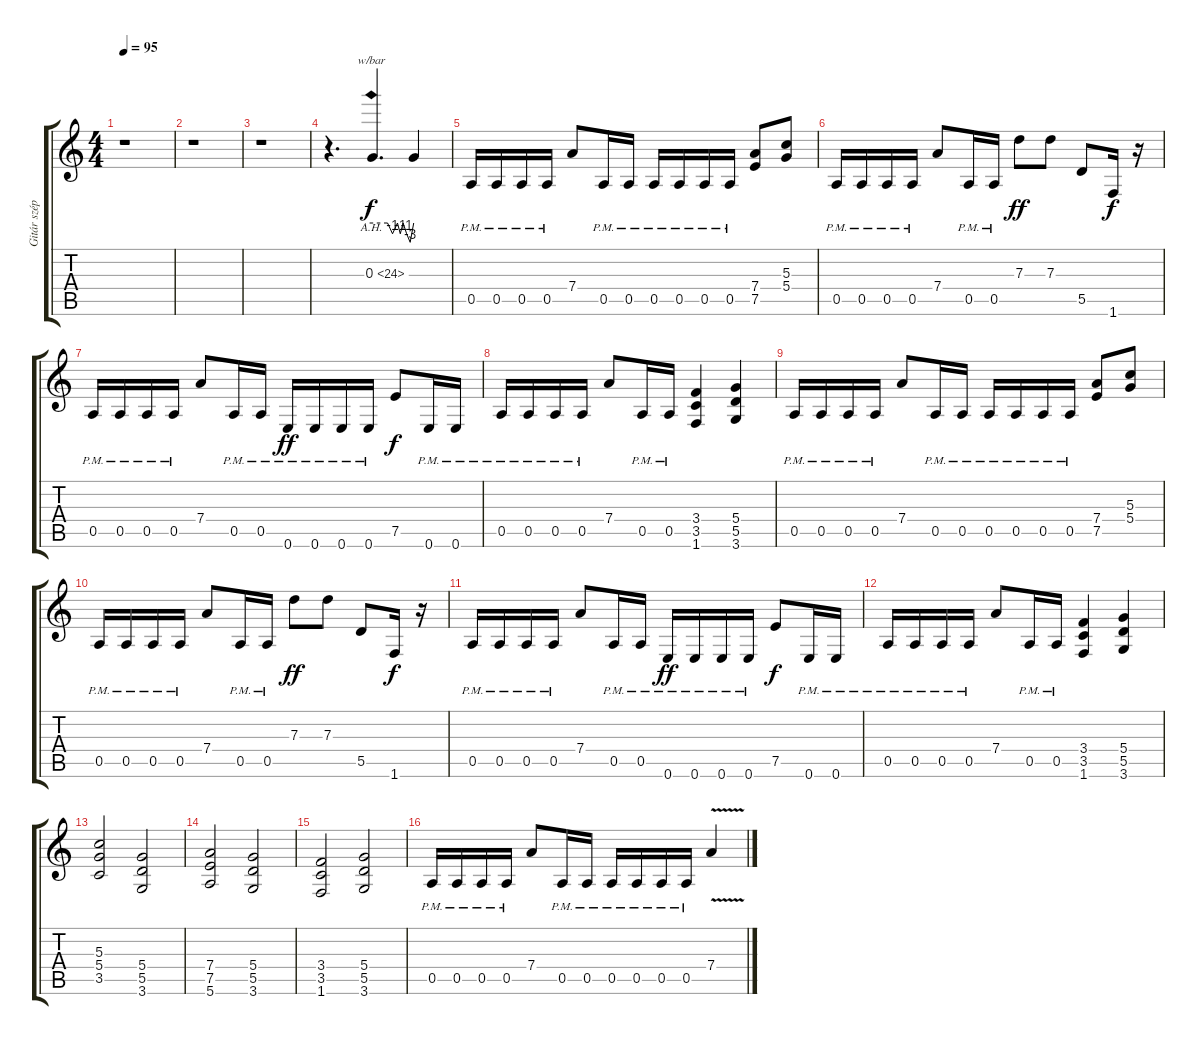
\track ("Gitár szépítés" "Gitár szép") {instrument distortionguitar}
\staff {score tabs}
\tuning (E4 B3 G3 D3 A2 E2) {hide}
\ts (4 4)
\tempo 95
\clef g2
\ks c
r.1{dy f} |
r.1 |
r.1 |
r.4{d} 0.3{ah 24}.4{d tbe (custom default 0 0 23 0 30 -4 37 0 41 -4 45 0 50 -4 55 -12 60 0)} 0.3{t}.4 |
0.5{pm}.16 0.5{pm}.16 0.5{pm}.16 0.5{pm}.16 7.4.8 0.5{pm}.16 0.5{pm}.16 0.5{pm}.16 0.5{pm}.16 0.5{pm}.16 0.5{pm}.16 (7.4 7.5).8 (5.3 5.4).8 |
0.5{pm}.16 0.5{pm}.16 0.5{pm}.16 0.5{pm}.16 7.4.8 0.5{pm}.16 0.5{pm}.16 7.3.8{dy ff} 7.3.8 5.5.8 1.6.16{dy f} r.16 |
0.5{pm}.16 0.5{pm}.16 0.5{pm}.16 0.5{pm}.16 7.4.8 0.5{pm}.16 0.5{pm}.16 0.6{pm}.16{dy ff} 0.6{pm}.16 0.6{pm}.16 0.6{pm}.16 7.5.8{dy f} 0.6{pm}.16 0.6{pm}.16 |
0.5{pm}.16 0.5{pm}.16 0.5{pm}.16 0.5{pm}.16 7.4.8 0.5{pm}.16 0.5{pm}.16 (3.4 3.5 1.6).4 (5.4 5.5 3.6).4 |
0.5{pm}.16 0.5{pm}.16 0.5{pm}.16 0.5{pm}.16 7.4.8 0.5{pm}.16 0.5{pm}.16 0.5{pm}.16 0.5{pm}.16 0.5{pm}.16 0.5{pm}.16 (7.4 7.5).8 (5.3 5.4).8 |
0.5{pm}.16 0.5{pm}.16 0.5{pm}.16 0.5{pm}.16 7.4.8 0.5{pm}.16 0.5{pm}.16 7.3.8{dy ff} 7.3.8 5.5.8 1.6.16{dy f} r.16 |
0.5{pm}.16 0.5{pm}.16 0.5{pm}.16 0.5{pm}.16 7.4.8 0.5{pm}.16 0.5{pm}.16 0.6{pm}.16{dy ff} 0.6{pm}.16 0.6{pm}.16 0.6{pm}.16 7.5.8{dy f} 0.6{pm}.16 0.6{pm}.16 |
0.5{pm}.16 0.5{pm}.16 0.5{pm}.16 0.5{pm}.16 7.4.8 0.5{pm}.16 0.5{pm}.16 (3.4 3.5 1.6).4 (5.4 5.5 3.6).4 |
(5.3 5.4 3.5).2 (5.4 5.5 3.6).2 |
(7.4 7.5 5.6).2 (5.4 5.5 3.6).2 |
(3.4 3.5 1.6).2 (5.4 5.5 3.6).2 |
0.5{pm}.16 0.5{pm}.16 0.5{pm}.16 0.5{pm}.16 7.4.8 0.5{pm}.16 0.5{pm}.16 0.5{pm}.16 0.5{pm}.16 0.5{pm}.16 0.5{pm}.16 7.4{v}.4
